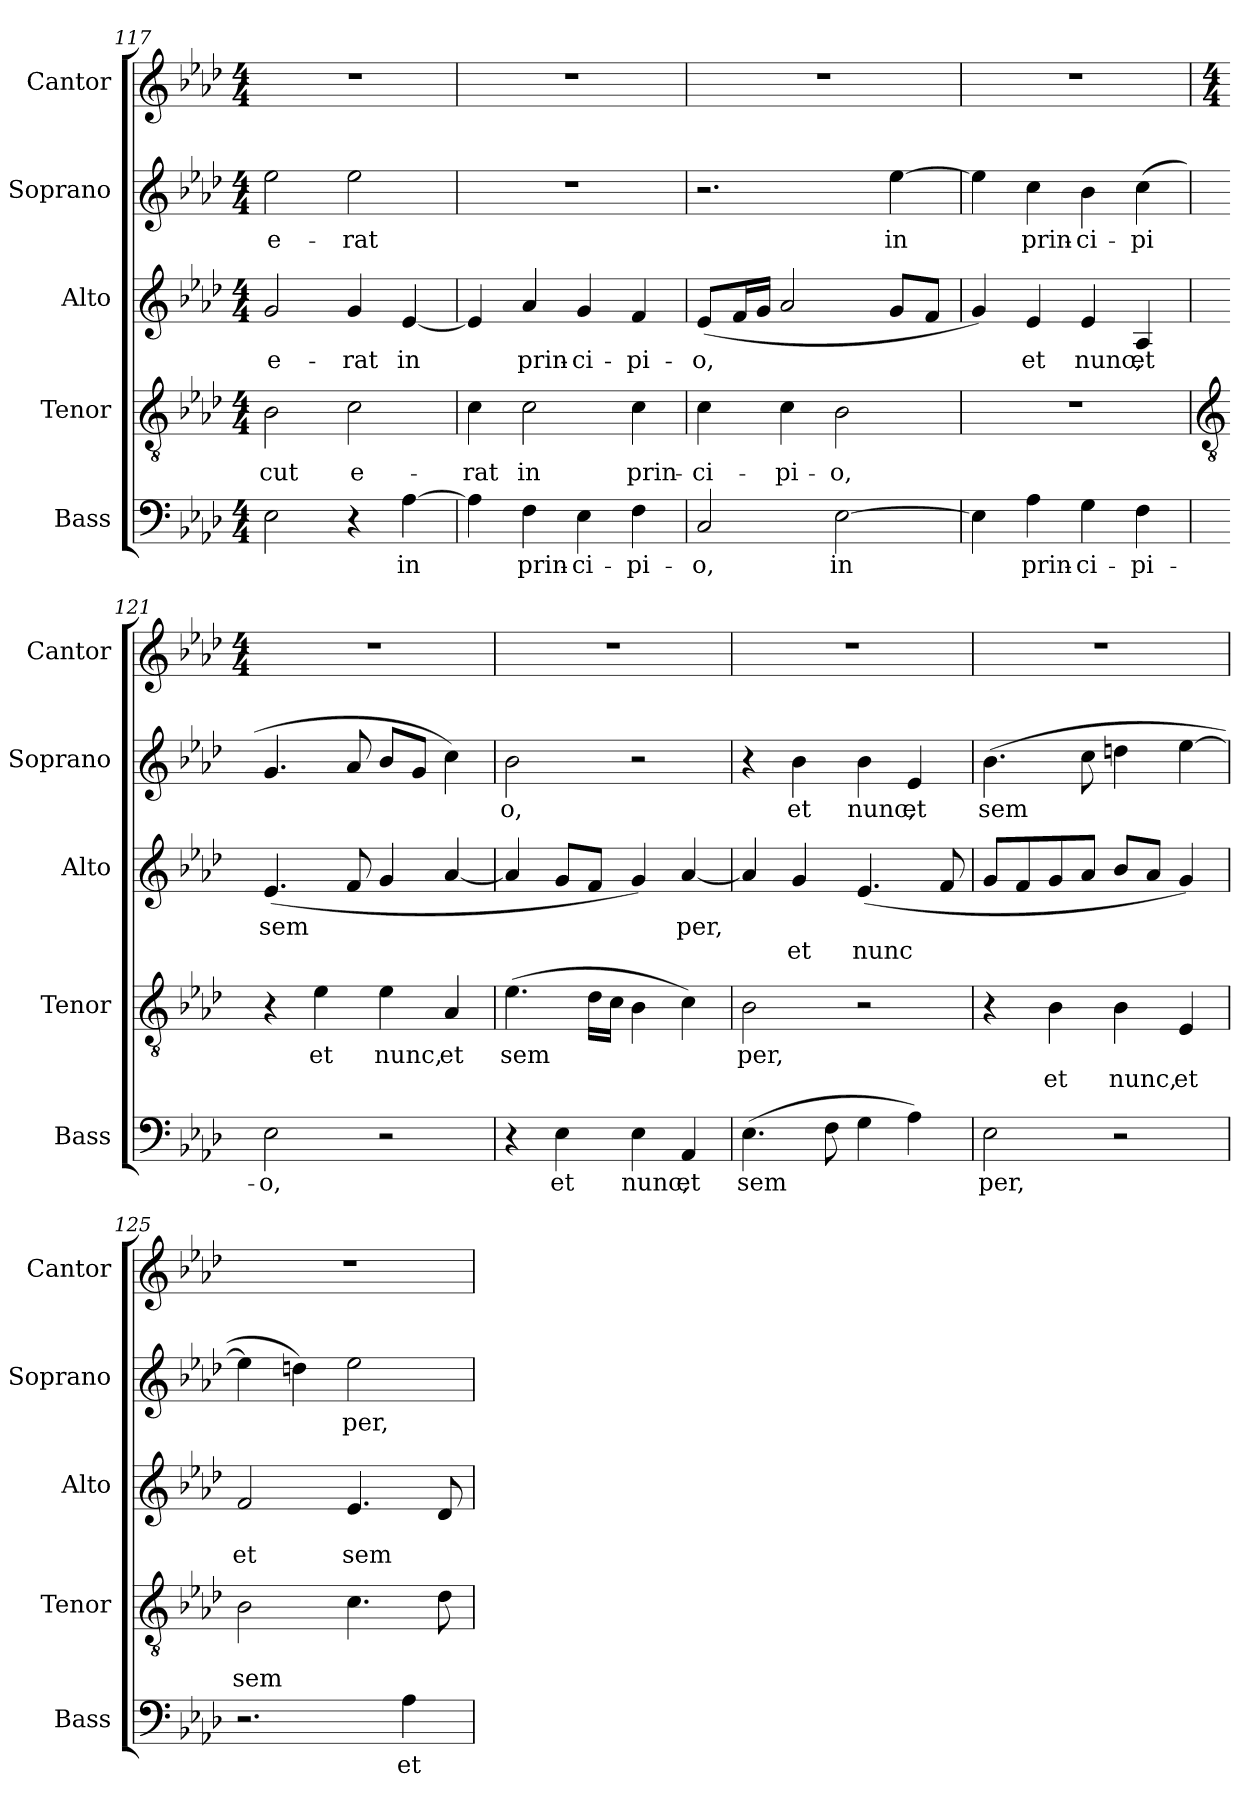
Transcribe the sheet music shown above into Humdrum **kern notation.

**kern	**text	**kern	**text	**text	**kern	**text	**text	**kern	**text	**kern
*part5	*part5	*part4	*part4	*part4	*part3	*part3	*part3	*part2	*part2	*part1
*staff5	*staff5	*staff4	*staff4	*staff4	*staff3	*staff3	*staff3	*staff2	*staff2	*staff1
*I"Bass	*	*I"Tenor	*	*	*I"Alto	*	*	*I"Soprano	*	*I"Cantor
*I'Bass	*	*I'Tenor	*	*	*I'Alto	*	*	*I'Soprano	*	*I'Cantor
*clefF4	*	*clefGv2	*	*	*clefG2	*	*	*clefG2	*	*clefG2
*k[b-e-a-d-]	*	*k[b-e-a-d-]	*	*	*k[b-e-a-d-]	*	*	*k[b-e-a-d-]	*	*k[b-e-a-d-]
*A-:	*	*A-:	*	*	*A-:	*	*	*A-:	*	*A-:
*M4/4	*	*M4/4	*	*	*M4/4	*	*	*M4/4	*	*M4/4
=117	=117	=117	=117	=117	=117	=117	=117	=117	=117	=117
!	!	!	!LO:LY:b	!	!	!LO:LY:b	!	!	!LO:LY:b	!
2E-	.	2B-	-cut	.	2g	e-	.	2ee-	e-	1r
!	!	!	!LO:LY:b	!	!	!LO:LY:b	!	!	!LO:LY:b	!
4r	.	2c	e-	.	4g	-rat	.	2ee-	-rat	.
!	!LO:LY:b	!	!	!	!	!LO:LY:b	!	!	!	!
[4A-	in	.	.	.	[4e-	in	.	.	.	.
=118	=118	=118	=118	=118	=118	=118	=118	=118	=118	=118
!	!	!	!LO:LY:b	!	!	!	!	!	!	!
4A-]	.	4c	-rat	.	4e-]	.	.	1r	.	1r
!	!LO:LY:b	!	!LO:LY:b	!	!	!LO:LY:b	!	!	!	!
4F	prin-	2c	in	.	4a-	prin-	.	.	.	.
!	!LO:LY:b	!	!	!	!	!LO:LY:b	!	!	!	!
4E-	-ci-	.	.	.	4g	-ci-	.	.	.	.
!	!LO:LY:b	!	!LO:LY:b	!	!	!LO:LY:b	!	!	!	!
4F	-pi-	4c	prin-	.	4f	-pi-	.	.	.	.
=119	=119	=119	=119	=119	=119	=119	=119	=119	=119	=119
!	!LO:LY:b	!	!LO:LY:b	!	!	!LO:LY:b	!	!	!	!
2C	-o,	4c	-ci-	.	(<8e-L	-o,	.	2.r	.	1r
.	.	.	.	.	16fL	.	.	.	.	.
.	.	.	.	.	16gJJ	.	.	.	.	.
!	!	!	!LO:LY:b	!	!	!	!	!	!	!
.	.	4c	-pi-	.	2a-	.	.	.	.	.
!	!LO:LY:b	!	!LO:LY:b	!	!	!	!	!	!	!
[2E-	in	2B-	-o,	.	.	.	.	.	.	.
!	!	!	!	!	!	!	!	!	!LO:LY:b	!
.	.	.	.	.	8gL	.	.	[4ee-	in	.
.	.	.	.	.	8fJ	.	.	.	.	.
=120	=120	=120	=120	=120	=120	=120	=120	=120	=120	=120
4E-]	.	1r	.	.	4g)	.	.	4ee-]	.	1r
!	!LO:LY:b	!	!	!	!	!LO:LY:b	!	!	!LO:LY:b	!
4A-	prin-	.	.	.	4e-	et	.	4cc	prin-	.
!	!LO:LY:b	!	!	!	!	!LO:LY:b	!	!	!LO:LY:b	!
4G	-ci-	.	.	.	4e-	nunc,	.	4b-	-ci-	.
!	!LO:LY:b	!	!	!	!	!LO:LY:b	!	!	!LO:LY:b	!
4F	-pi-	.	.	.	4A-	et	.	(<4cc	-pi	.
!!LO:LB:g=z
=121	=121	=121	=121	=121	=121	=121	=121	=121	=121	=121
*	*	*clefGv2	*	*	*	*	*	*	*	*
*	*	*	*	*	*	*	*	*	*	*M4/4
!	!LO:LY:b	!	!	!	!	!LO:LY:b	!	!	!	!
2E-	-o,	4r	.	.	(<4.e-	sem	.	4.g	.	1r
!	!	!	!LO:LY:b	!	!	!	!	!	!	!
.	.	4e-	et	.	.	.	.	.	.	.
.	.	.	.	.	8f	.	.	8a-	.	.
!	!	!	!LO:LY:b	!	!	!	!	!	!	!
2r	.	4e-	nunc,	.	4g	.	.	8b-L	.	.
.	.	.	.	.	.	.	.	8gJ	.	.
!	!	!	!LO:LY:b	!	!	!	!	!	!	!
.	.	4A-	et	.	[4a-	.	.	4cc)	.	.
=122	=122	=122	=122	=122	=122	=122	=122	=122	=122	=122
!	!	!	!LO:LY:b	!	!	!	!	!	!LO:LY:b	!
4r	.	(>4.e-	sem	.	4a-]	.	.	2b-	o,	1r
!	!LO:LY:b	!	!	!	!	!	!	!	!	!
4E-	et	.	.	.	8gL	.	.	.	.	.
.	.	16d-LL	.	.	8fJ	.	.	.	.	.
.	.	16cJJ	.	.	.	.	.	.	.	.
!	!LO:LY:b	!	!	!	!	!	!	!	!	!
4E-	nunc,	4B-	.	.	4g)	.	.	2r	.	.
!	!LO:LY:b	!	!	!	!	!LO:LY:b	!	!	!	!
4AA-	et	4c)	.	.	[4a-	per,	.	.	.	.
=123	=123	=123	=123	=123	=123	=123	=123	=123	=123	=123
!	!LO:LY:b	!	!LO:LY:b	!	!	!	!	!	!	!
(>4.E-	sem	2B-	per,	.	4a-]	.	.	4r	.	1r
!	!	!	!	!	!	!	!LO:LY:b	!	!LO:LY:b	!
.	.	.	.	.	4g	.	et	4b-	et	.
8F	.	.	.	.	.	.	.	.	.	.
!	!	!	!	!	!	!	!LO:LY:b	!	!LO:LY:b	!
4G	.	2r	.	.	(<4.e-	.	nunc	4b-	nunc,	.
!	!	!	!	!	!	!	!	!	!LO:LY:b	!
4A-)	.	.	.	.	.	.	.	4e-	et	.
.	.	.	.	.	8f	.	.	.	.	.
=124	=124	=124	=124	=124	=124	=124	=124	=124	=124	=124
!	!LO:LY:b	!	!	!	!	!	!	!	!LO:LY:b	!
2E-	per,	4r	.	.	8gL	.	.	(>4.b-	sem	1r
.	.	.	.	.	8f	.	.	.	.	.
!	!	!	!	!LO:LY:b	!	!	!	!	!	!
.	.	4B-	.	et	8g	.	.	.	.	.
.	.	.	.	.	8a-J	.	.	8cc	.	.
!	!	!	!	!LO:LY:b	!	!	!	!	!	!
2r	.	4B-	.	nunc,	8b-L	.	.	4dd	.	.
.	.	.	.	.	8a-J	.	.	.	.	.
!	!	!	!	!LO:LY:b	!	!	!	!	!	!
.	.	4E-	.	et	4g)	.	.	[4ee-	.	.
=125	=125	=125	=125	=125	=125	=125	=125	=125	=125	=125
!	!	!	!	!LO:LY:b	!	!	!LO:LY:b	!	!	!
2.r	.	2B-	.	sem	2f	.	et	4ee-]	.	1r
.	.	.	.	.	.	.	.	4dd)	.	.
!	!	!	!	!	!	!	!LO:LY:b	!	!LO:LY:b	!
.	.	4.c	.	.	4.e-	.	sem	2ee-	per,	.
!	!LO:LY:b	!	!	!	!	!	!	!	!	!
4A-	et	.	.	.	.	.	.	.	.	.
.	.	8d-	.	.	8d-	.	.	.	.	.
=	=	=	=	=	=	=	=	=	=	=
*-	*-	*-	*-	*-	*-	*-	*-	*-	*-	*-
